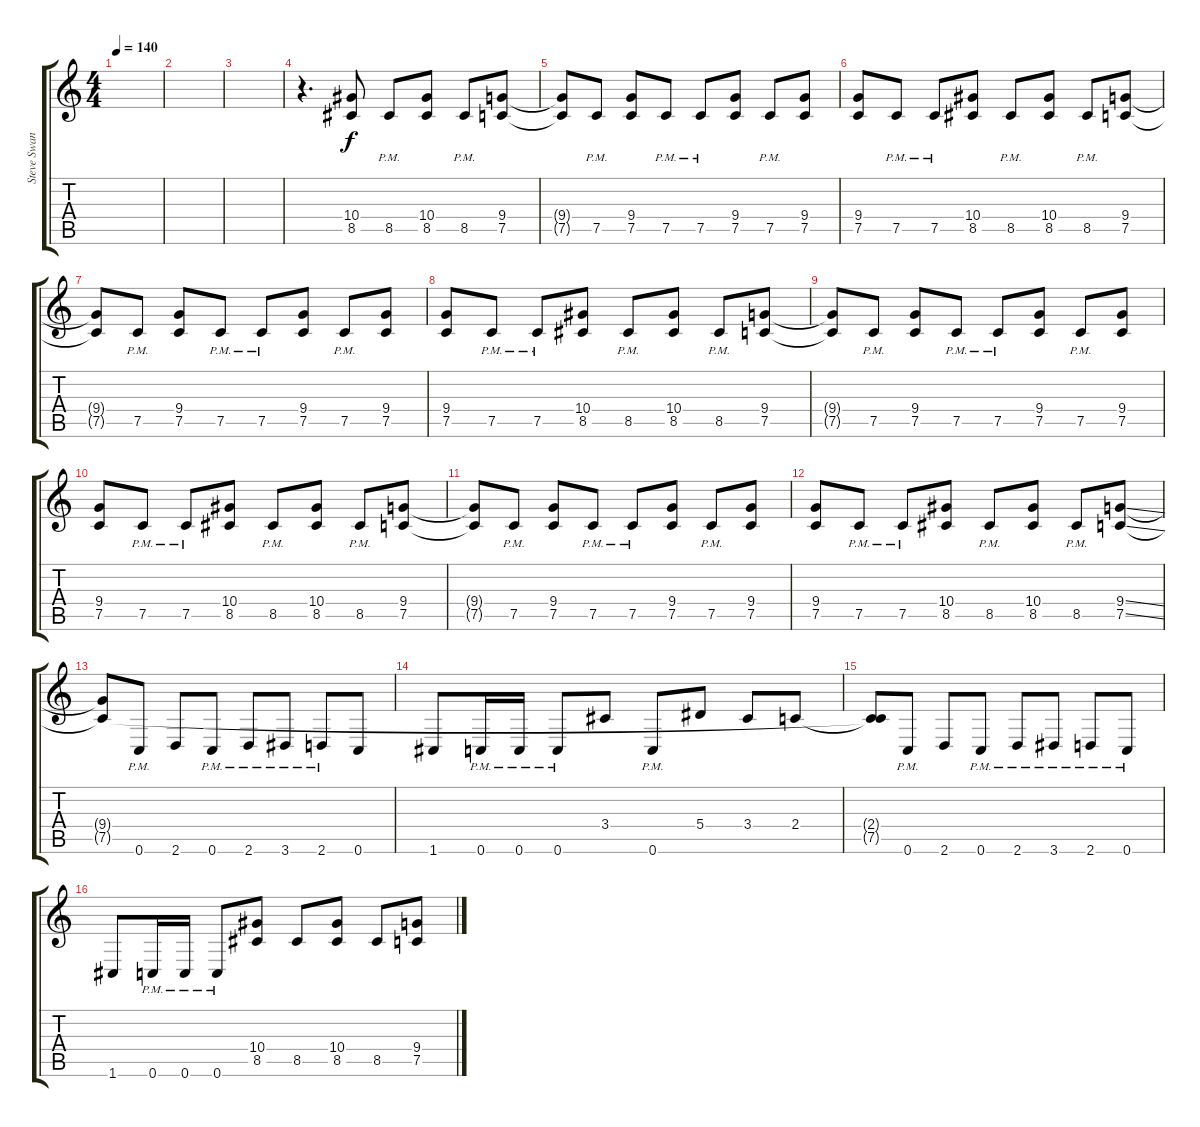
\track ("Steve Swanson(Rhytm Guitar)" "Steve Swan") {instrument distortionguitar}
\staff {score tabs}
\tuning (C4 G3 Eb3 Bb2 F2 C2) {hide}
\ts (4 4)
\tempo 140
\clef g2
\ks c
|
|
|
r.4{d} (10.4 8.5).8 8.5{pm}.8 (10.4 8.5).8 8.5{pm}.8 (9.4 7.5).8 |
(9.4{t} 7.5{t}).8 7.5{pm}.8 (9.4 7.5).8 7.5{pm}.8 7.5{pm}.8 (9.4 7.5).8 7.5{pm}.8 (9.4 7.5).8 |
(9.4 7.5).8 7.5{pm}.8 7.5{pm}.8 (10.4 8.5).8 8.5{pm}.8 (10.4 8.5).8 8.5{pm}.8 (9.4 7.5).8 |
(9.4{t} 7.5{t}).8 7.5{pm}.8 (9.4 7.5).8 7.5{pm}.8 7.5{pm}.8 (9.4 7.5).8 7.5{pm}.8 (9.4 7.5).8 |
(9.4 7.5).8 7.5{pm}.8 7.5{pm}.8 (10.4 8.5).8 8.5{pm}.8 (10.4 8.5).8 8.5{pm}.8 (9.4 7.5).8 |
(9.4{t} 7.5{t}).8 7.5{pm}.8 (9.4 7.5).8 7.5{pm}.8 7.5{pm}.8 (9.4 7.5).8 7.5{pm}.8 (9.4 7.5).8 |
(9.4 7.5).8 7.5{pm}.8 7.5{pm}.8 (10.4 8.5).8 8.5{pm}.8 (10.4 8.5).8 8.5{pm}.8 (9.4 7.5).8 |
(9.4{t} 7.5{t}).8 7.5{pm}.8 (9.4 7.5).8 7.5{pm}.8 7.5{pm}.8 (9.4 7.5).8 7.5{pm}.8 (9.4 7.5).8 |
(9.4 7.5).8 7.5{pm}.8 7.5{pm}.8 (10.4 8.5).8 8.5{pm}.8 (10.4 8.5).8 8.5{pm}.8 (9.4{ss} 7.5{ss}).8 |
(9.4{t} 7.5{t}).8 0.6{pm}.8 2.6.8 0.6{pm}.8 2.6{pm}.8 3.6{pm}.8 2.6{pm}.8 0.6.8 |
1.6.8 0.6{pm}.16 0.6{pm}.16 0.6{pm}.8 3.4.8 0.6{pm}.8 5.4.8 3.4.8 2.4.8 |
(2.4{t} 7.5{t}).8 0.6{pm}.8 2.6.8 0.6{pm}.8 2.6{pm}.8 3.6{pm}.8 2.6{pm}.8 0.6{pm}.8 |
1.6.8 0.6{pm}.16 0.6{pm}.16 0.6{pm}.8 (10.4 8.5).8 8.5.8 (10.4 8.5).8 8.5.8 (9.4{ss} 7.5{ss}).8
